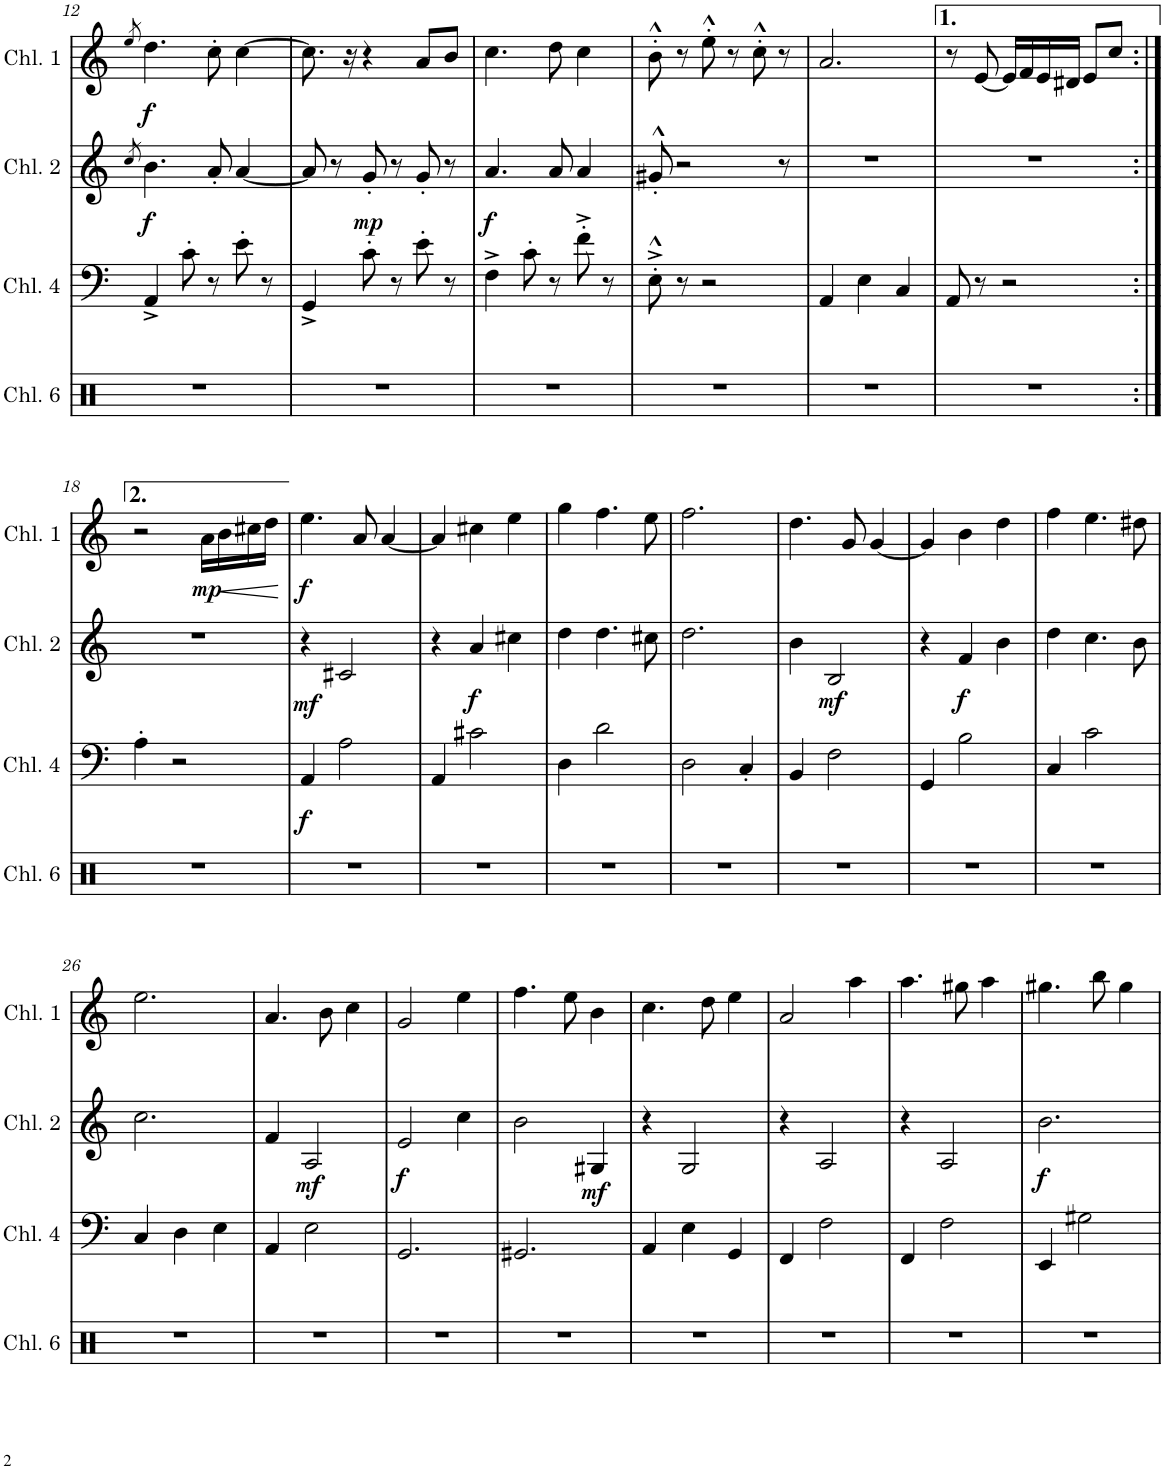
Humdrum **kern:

**kern	**kern	**dynam	**kern	**dynam	**kern	**dynam
*part4	*part3	*part3	*part2	*part2	*part1	*part1
*staff4	*staff3	*staff3	*staff2	*staff2	*staff1	*staff1
*I"Channel 6	*I"Channel 4	*	*I"Channel 0	*	*I"Channel 1	*
*I'Chl. 6	*I'Chl. 4	*	*I'Chl. 2	*	*I'Chl. 1	*
!!LO:PB:g=z
*clefX	*clefF4	*	*clefG2	*	*clefG2	*
*k[]	*k[]	*	*k[]	*	*k[]	*
*M3/4	*M3/4	*	*M3/4	*	*M3/4	*
=12	=12	=12	=12	=12	=12	=12
.	.	.	8qcc/	.	8qee/	.
!	!	!	!	!LO:DY:b	!	!LO:DY:b
2.r	4AA^/	.	4.b\	f	4.dd\	f
.	8c'\	.	.	.	.	.
.	8r	.	8a'/	.	8cc'\	.
.	8e'\	.	[4a/	.	[4cc\	.
.	8r	.	.	.	.	.
=13	=13	=13	=13	=13	=13	=13
2.r	4GG^/	.	8a/]	.	8.cc\]	.
.	.	.	8r	.	.	.
.	.	.	.	.	16r	.
!	!	!	!	!LO:DY:b	!	!
.	8c'\	.	8g'/	mp	4r	.
.	8r	.	8r	.	.	.
.	8e'\	.	8g'/	.	8a/L	.
.	8r	.	8r	.	8b/J	.
=14	=14	=14	=14	=14	=14	=14
!	!	!	!	!LO:DY:b	!	!
2.r	4F^\	.	4.a/	f	4.cc\	.
.	8c'\	.	.	.	.	.
.	8r	.	8a/	.	8dd\	.
.	8f'^\	.	4a/	.	4cc\	.
.	8r	.	.	.	.	.
=15	=15	=15	=15	=15	=15	=15
2.r	8E'^^^\	.	8g#X'^^/	.	8b'^^\	.
.	8r	.	2r	.	8r	.
.	2r	.	.	.	8ee'^^\	.
.	.	.	.	.	8r	.
.	.	.	.	.	8cc'^^\	.
.	.	.	8r	.	8r	.
=16	=16	=16	=16	=16	=16	=16
2.r	4AA/	.	2.r	.	2.a/	.
.	4E\	.	.	.	.	.
.	4C/	.	.	.	.	.
=17	=17	=17	=17	=17	=17	=17
2.r	8AA/	.	2.r	.	8r	.
.	8r	.	.	.	[8e/	.
.	2r	.	.	.	16e/LL]	.
.	.	.	.	.	16f/	.
.	.	.	.	.	16e/	.
.	.	.	.	.	16d#X/JJ	.
.	.	.	.	.	8e/L	.
.	.	.	.	.	8cc/J	.
!!LO:LB:g=z
=18:|!	=18:|!	=18:|!	=18:|!	=18:|!	=18:|!	=18:|!
2.r	4A'\	.	2.r	.	2r	.
.	2r	.	.	.	.	.
!	!	!	!	!	!	!LO:DY:b
.	.	.	.	.	16a\LL	mp
!	!	!	!	!	!	!LO:HP:b
.	.	.	.	.	16b\	<
.	.	.	.	.	16cc#X\	.
.	.	.	.	.	16dd\JJ	.
.	.	.	.	.	.	[
=19	=19	=19	=19	=19	=19	=19
!	!	!LO:DY:b	!	!LO:DY:b	!	!LO:DY:b
2.r	4AA/	f	4r	mf	4.ee\	f
.	2A\	.	2c#X/	.	.	.
.	.	.	.	.	8a/	.
.	.	.	.	.	[4a/	.
=20	=20	=20	=20	=20	=20	=20
2.r	4AA/	.	4r	.	4a/]	.
!	!	!	!	!LO:DY:b	!	!
.	2c#X\	.	4a/	f	4cc#X\	.
.	.	.	4cc#X\	.	4ee\	.
=21	=21	=21	=21	=21	=21	=21
2.r	4D\	.	4dd\	.	4gg\	.
.	2d\	.	4.dd\	.	4.ff\	.
.	.	.	8cc#X\	.	8ee\	.
=22	=22	=22	=22	=22	=22	=22
2.r	2D\	.	2.dd\	.	2.ff\	.
.	4C'/	.	.	.	.	.
=23	=23	=23	=23	=23	=23	=23
2.r	4BB/	.	4b\	.	4.dd\	.
!	!	!	!	!LO:DY:b	!	!
.	2F\	.	2B/	mf	.	.
.	.	.	.	.	8g/	.
.	.	.	.	.	[4g/	.
=24	=24	=24	=24	=24	=24	=24
2.r	4GG/	.	4r	.	4g/]	.
!	!	!	!	!LO:DY:b	!	!
.	2B\	.	4f/	f	4b\	.
.	.	.	4b\	.	4dd\	.
=25	=25	=25	=25	=25	=25	=25
2.r	4C/	.	4dd\	.	4ff\	.
.	2c\	.	4.cc\	.	4.ee\	.
.	.	.	8b\	.	8dd#X\	.
!!LO:LB:g=z
=26	=26	=26	=26	=26	=26	=26
2.r	4C/	.	2.cc\	.	2.ee\	.
.	4D\	.	.	.	.	.
.	4E\	.	.	.	.	.
=27	=27	=27	=27	=27	=27	=27
2.r	4AA/	.	4f/	.	4.a/	.
!	!	!	!	!LO:DY:b	!	!
.	2E\	.	2A/	mf	.	.
.	.	.	.	.	8b\	.
.	.	.	.	.	4cc\	.
=28	=28	=28	=28	=28	=28	=28
!	!	!	!	!LO:DY:b	!	!
2.r	2.GG/	.	2e/	f	2g/	.
.	.	.	4cc\	.	4ee\	.
=29	=29	=29	=29	=29	=29	=29
2.r	2.GG#X/	.	2b\	.	4.ff\	.
.	.	.	.	.	8ee\	.
!	!	!	!	!LO:DY:b	!	!
.	.	.	4G#X/	mf	4b\	.
=30	=30	=30	=30	=30	=30	=30
2.r	4AA/	.	4r	.	4.cc\	.
.	4E\	.	2G/	.	.	.
.	.	.	.	.	8dd\	.
.	4GG/	.	.	.	4ee\	.
=31	=31	=31	=31	=31	=31	=31
2.r	4FF/	.	4r	.	2a/	.
.	2F\	.	2A/	.	.	.
.	.	.	.	.	4aa\	.
=32	=32	=32	=32	=32	=32	=32
2.r	4FF/	.	4r	.	4.aa\	.
.	2F\	.	2A/	.	.	.
.	.	.	.	.	8gg#X\	.
.	.	.	.	.	4aa\	.
=33	=33	=33	=33	=33	=33	=33
!	!	!	!	!LO:DY:b	!	!
2.r	4EE/	.	2.b\	f	4.gg#X\	.
.	2G#X\	.	.	.	.	.
.	.	.	.	.	8bb\	.
.	.	.	.	.	4gg#\	.
=	=	=	=	=	=	=
*-	*-	*-	*-	*-	*-	*-
